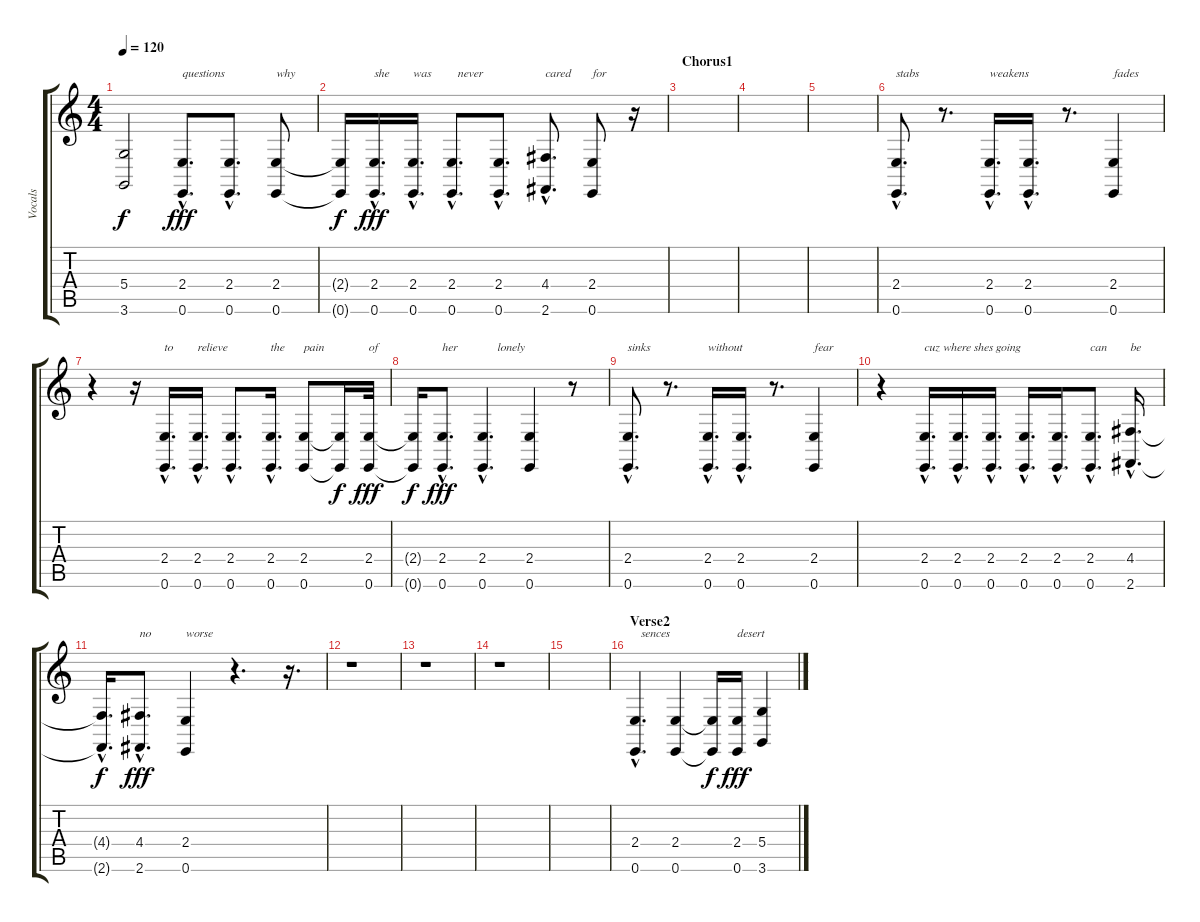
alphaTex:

\track ("Vocals" "Vocals") {instrument frenchhorn}
\staff {score tabs}
\tuning (E4 B3 G3 D3 A2 E2) {hide}
\ts (4 4)
\tempo 120
\clef g2
\ks c
(5.4{t} 3.6{t}).2{dy f} (2.4{hac} 0.6{hac}).8{d txt "questions" dy fff} (2.4{hac} 0.6{hac}).8{d} (2.4 0.6).8{txt "why"} |
(2.4{t} 0.6{t}).16{dy f} (2.4{hac} 0.6{hac}).16{d txt "she" dy fff} (2.4{hac} 0.6{hac}).16{d txt "was"} (2.4{hac} 0.6{hac}).8{d txt "  never"} (2.4{hac} 0.6{hac}).8{d} (4.4{hac} 2.6{hac}).8{d txt "cared"} (2.4 0.6).8{txt "for"} r.16 |
\section ("" "Chorus1")
|
|
|
(2.4{hac} 0.6{hac}).8{d txt "stabs"} r.8{d} (2.4{hac} 0.6{hac}).16{d txt "weakens"} (2.4{hac} 0.6{hac}).16{d} r.8{d} (2.4 0.6).4{txt "fades"} |
r.4 r.16 (2.4{hac} 0.6{hac}).16{d txt "to"} (2.4{hac} 0.6{hac}).16{d txt "relieve"} (2.4{hac} 0.6{hac}).8{d} (2.4{hac} 0.6{hac}).16{d txt "the"} (2.4 0.6).8{txt "pain"} (2.4{t} 0.6{t}).16{dy f} (2.4 0.6).32{txt "of" dy fff} |
(2.4{t} 0.6{t}).16{dy f} (2.4{hac} 0.6{hac}).8{d txt "her" dy fff} (2.4{hac} 0.6{hac}).4{d txt "     lonely"} (2.4 0.6).4 r.8 |
(2.4{hac} 0.6{hac}).8{d txt "sinks"} r.8{d} (2.4{hac} 0.6{hac}).16{d txt "without"} (2.4{hac} 0.6{hac}).16{d} r.8{d} (2.4 0.6).4{txt "fear"} |
r.4 (2.4{hac} 0.6{hac}).16{d txt "cuz where shes going"} (2.4{hac} 0.6{hac}).16{d} (2.4{hac} 0.6{hac}).16{d} (2.4{hac} 0.6{hac}).16{d} (2.4{hac} 0.6{hac}).16{d} (2.4{hac} 0.6{hac}).8{d txt "can"} (4.4{hac} 2.6{hac}).16{d txt "be"} |
(4.4{hac t} 2.6{hac t}).16{d dy f} (4.4{hac} 2.6{hac}).8{d txt "no" dy fff} (2.4 0.6).4{txt "worse"} r.4{d} r.16{d} |
r.1 |
r.1 |
r.1 |
|
\section ("" "Verse2")
(2.4{hac} 0.6{hac}).4{d txt "  sences"} (2.4 0.6).4 (2.4{t} 0.6{t}).16{dy f} (2.4 0.6).16{txt "desert" dy fff} (5.4 3.6).4
